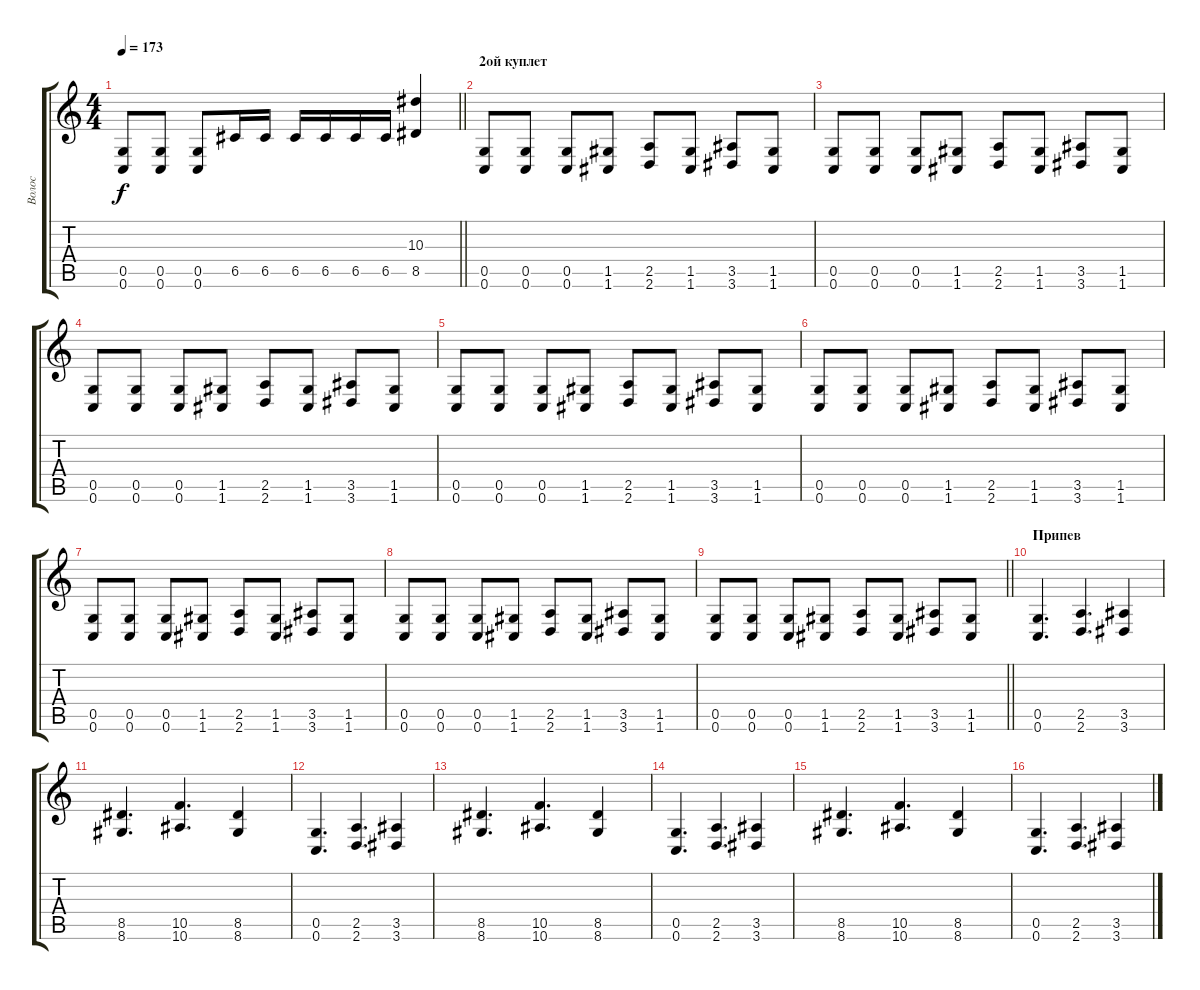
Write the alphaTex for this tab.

\track ("Волос" "Волос") {instrument distortionguitar}
\staff {score tabs}
\tuning (D4 A3 F3 C3 G2 C2) {hide}
\ts (4 4)
\tempo 173
\clef g2
\barLineRight lightlight
\ks c
(0.5 0.6).8{dy f} (0.5 0.6).8 (0.5 0.6).8 6.5.16 6.5.16 6.5.16 6.5.16 6.5.16 6.5.16 (10.3 8.5).4 |
\section ("" "2ой куплет")
(0.5 0.6).8 (0.5 0.6).8 (0.5 0.6).8 (1.5 1.6).8 (2.5 2.6).8 (1.5 1.6).8 (3.5 3.6).8 (1.5 1.6).8 |
(0.5 0.6).8 (0.5 0.6).8 (0.5 0.6).8 (1.5 1.6).8 (2.5 2.6).8 (1.5 1.6).8 (3.5 3.6).8 (1.5 1.6).8 |
(0.5 0.6).8 (0.5 0.6).8 (0.5 0.6).8 (1.5 1.6).8 (2.5 2.6).8 (1.5 1.6).8 (3.5 3.6).8 (1.5 1.6).8 |
(0.5 0.6).8 (0.5 0.6).8 (0.5 0.6).8 (1.5 1.6).8 (2.5 2.6).8 (1.5 1.6).8 (3.5 3.6).8 (1.5 1.6).8 |
(0.5 0.6).8 (0.5 0.6).8 (0.5 0.6).8 (1.5 1.6).8 (2.5 2.6).8 (1.5 1.6).8 (3.5 3.6).8 (1.5 1.6).8 |
(0.5 0.6).8 (0.5 0.6).8 (0.5 0.6).8 (1.5 1.6).8 (2.5 2.6).8 (1.5 1.6).8 (3.5 3.6).8 (1.5 1.6).8 |
(0.5 0.6).8 (0.5 0.6).8 (0.5 0.6).8 (1.5 1.6).8 (2.5 2.6).8 (1.5 1.6).8 (3.5 3.6).8 (1.5 1.6).8 |
\barLineRight lightlight
(0.5 0.6).8 (0.5 0.6).8 (0.5 0.6).8 (1.5 1.6).8 (2.5 2.6).8 (1.5 1.6).8 (3.5 3.6).8 (1.5 1.6).8 |
\section ("" "Припев")
(0.5 0.6).4{d} (2.5 2.6).4{d} (3.5 3.6).4 |
(8.5 8.6).4{d} (10.5 10.6).4{d} (8.5 8.6).4 |
(0.5 0.6).4{d} (2.5 2.6).4{d} (3.5 3.6).4 |
(8.5 8.6).4{d} (10.5 10.6).4{d} (8.5 8.6).4 |
(0.5 0.6).4{d} (2.5 2.6).4{d} (3.5 3.6).4 |
(8.5 8.6).4{d} (10.5 10.6).4{d} (8.5 8.6).4 |
(0.5 0.6).4{d} (2.5 2.6).4{d} (3.5 3.6).4
